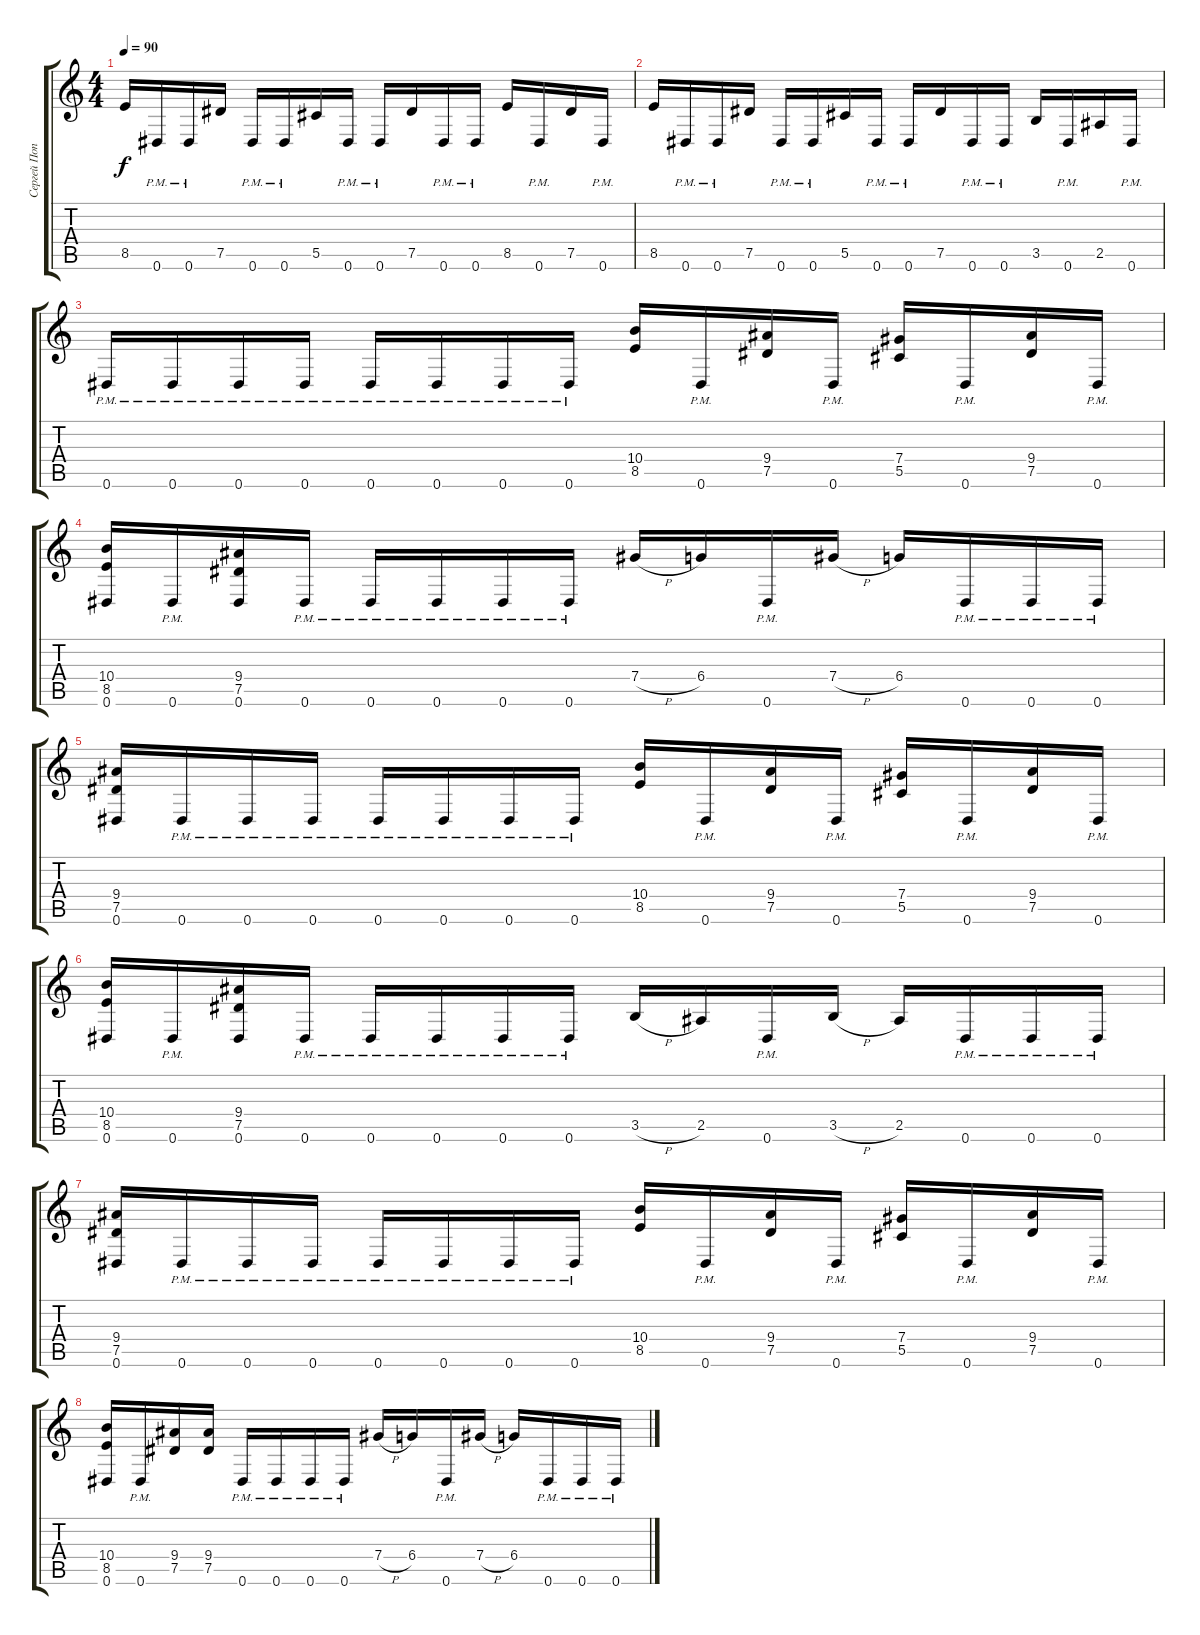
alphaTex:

\track ("Сергей Попов" "Сергей Поп") {instrument electricguitarclean}
\staff {score tabs}
\tuning (Eb4 Bb3 Gb3 Db3 Ab2 Eb2) {hide}
\ts (4 4)
\tempo 90
\clef g2
\ks c
8.5.16{dy f} 0.6{pm}.16 0.6{pm}.16 7.5.16 0.6{pm}.16 0.6{pm}.16 5.5.16 0.6{pm}.16 0.6{pm}.16 7.5.16 0.6{pm}.16 0.6{pm}.16 8.5.16 0.6{pm}.16 7.5.16 0.6{pm}.16 |
8.5.16 0.6{pm}.16 0.6{pm}.16 7.5.16 0.6{pm}.16 0.6{pm}.16 5.5.16 0.6{pm}.16 0.6{pm}.16 7.5.16 0.6{pm}.16 0.6{pm}.16 3.5.16 0.6{pm}.16 2.5.16 0.6{pm}.16 |
0.6{pm}.16 0.6{pm}.16 0.6{pm}.16 0.6{pm}.16 0.6{pm}.16 0.6{pm}.16 0.6{pm}.16 0.6{pm}.16 (10.4 8.5).16 0.6{pm}.16 (9.4 7.5).16 0.6{pm}.16 (7.4 5.5).16 0.6{pm}.16 (9.4 7.5).16 0.6{pm}.16 |
(10.4 8.5 0.6).16 0.6{pm}.16 (9.4 7.5 0.6).16 0.6{pm}.16 0.6{pm}.16 0.6{pm}.16 0.6{pm}.16 0.6{pm}.16 7.4{h}.16 6.4.16 0.6{pm}.16 7.4{h}.16 6.4.16 0.6{pm}.16 0.6{pm}.16 0.6{pm}.16 |
(9.4 7.5 0.6).16 0.6{pm}.16 0.6{pm}.16 0.6{pm}.16 0.6{pm}.16 0.6{pm}.16 0.6{pm}.16 0.6{pm}.16 (10.4 8.5).16 0.6{pm}.16 (9.4 7.5).16 0.6{pm}.16 (7.4 5.5).16 0.6{pm}.16 (9.4 7.5).16 0.6{pm}.16 |
(10.4 8.5 0.6).16 0.6{pm}.16 (9.4 7.5 0.6).16 0.6{pm}.16 0.6{pm}.16 0.6{pm}.16 0.6{pm}.16 0.6{pm}.16 3.5{h}.16 2.5.16 0.6{pm}.16 3.5{h}.16 2.5.16 0.6{pm}.16 0.6{pm}.16 0.6{pm}.16 |
(9.4 7.5 0.6).16 0.6{pm}.16 0.6{pm}.16 0.6{pm}.16 0.6{pm}.16 0.6{pm}.16 0.6{pm}.16 0.6{pm}.16 (10.4 8.5).16 0.6{pm}.16 (9.4 7.5).16 0.6{pm}.16 (7.4 5.5).16 0.6{pm}.16 (9.4 7.5).16 0.6{pm}.16 |
(10.4 8.5 0.6).16 0.6{pm}.16 (9.4 7.5).16 (9.4 7.5).16 0.6{pm}.16 0.6{pm}.16 0.6{pm}.16 0.6{pm}.16 7.4{h}.16 6.4.16 0.6{pm}.16 7.4{h}.16 6.4.16 0.6{pm}.16 0.6{pm}.16 0.6{pm}.16
